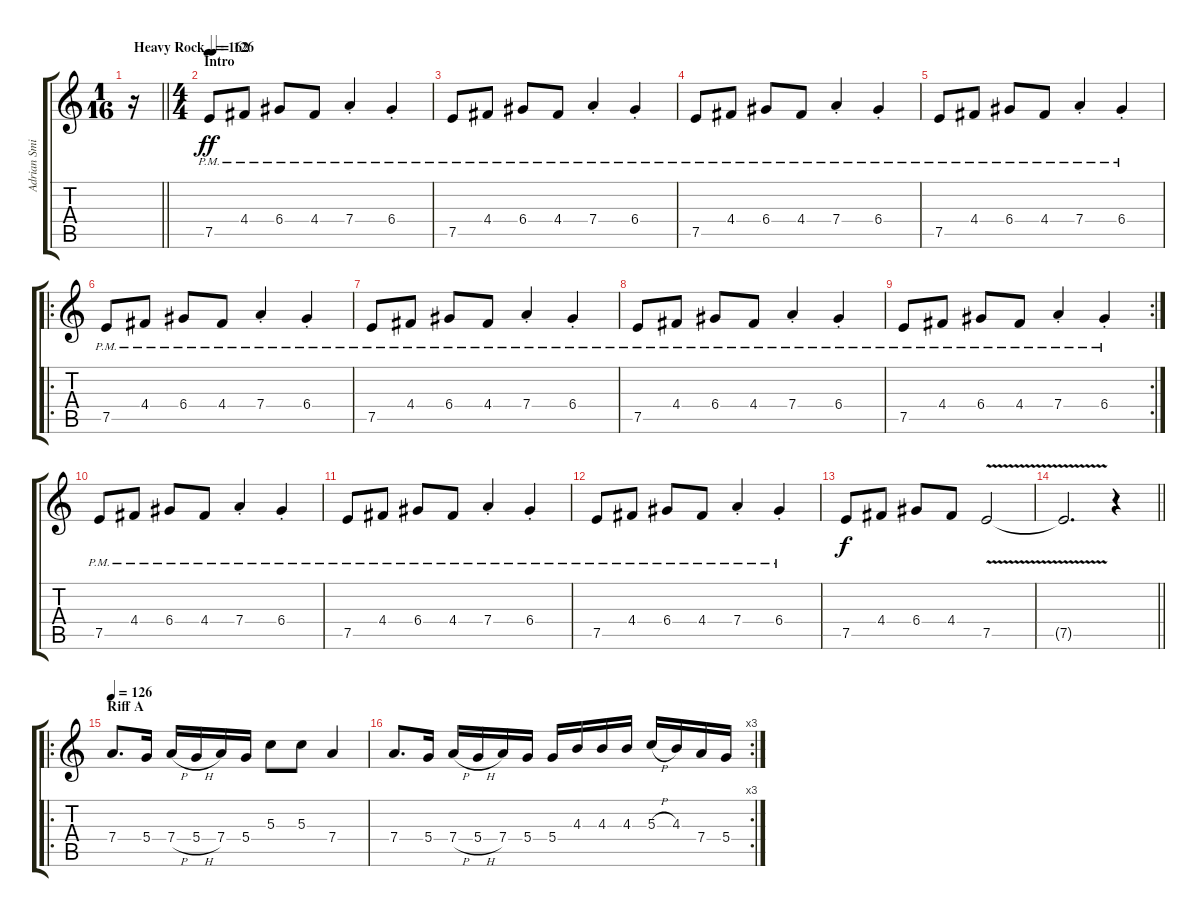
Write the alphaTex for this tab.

\track ("Adrian Smith" "Adrian Smi") {instrument overdrivenguitar}
\staff {score tabs}
\tuning (E4 B3 G3 D3 A2 E2) {hide}
\ts (1 16)
\tempo (126 "Heavy Rock")
\clef g2
\barLineRight lightlight
\ks c
r.16{dy ff instrument overdrivenguitar} |
\ts (4 4)
\section ("" "Intro")
\tempo 162
7.5{pm}.8 4.4{pm}.8 6.4{pm}.8 4.4{pm}.8 7.4{pm st}.4 6.4{pm st}.4 |
7.5{pm}.8 4.4{pm}.8 6.4{pm}.8 4.4{pm}.8 7.4{pm st}.4 6.4{pm st}.4 |
7.5{pm}.8 4.4{pm}.8 6.4{pm}.8 4.4{pm}.8 7.4{pm st}.4 6.4{pm st}.4 |
7.5{pm}.8 4.4{pm}.8 6.4{pm}.8 4.4{pm}.8 7.4{pm st}.4 6.4{pm st}.4 |
\ro
7.5{pm}.8 4.4{pm}.8 6.4{pm}.8 4.4{pm}.8 7.4{pm st}.4 6.4{pm st}.4 |
7.5{pm}.8 4.4{pm}.8 6.4{pm}.8 4.4{pm}.8 7.4{pm st}.4 6.4{pm st}.4 |
7.5{pm}.8 4.4{pm}.8 6.4{pm}.8 4.4{pm}.8 7.4{pm st}.4 6.4{pm st}.4 |
\rc 2
7.5{pm}.8 4.4{pm}.8 6.4{pm}.8 4.4{pm}.8 7.4{pm st}.4 6.4{pm st}.4 |
7.5{pm}.8 4.4{pm}.8 6.4{pm}.8 4.4{pm}.8 7.4{pm st}.4 6.4{pm st}.4 |
7.5{pm}.8 4.4{pm}.8 6.4{pm}.8 4.4{pm}.8 7.4{pm st}.4 6.4{pm st}.4 |
7.5{pm}.8 4.4{pm}.8 6.4{pm}.8 4.4{pm}.8 7.4{pm st}.4 6.4{pm st}.4 |
7.5.8{dy f} 4.4.8 6.4.8 4.4.8 7.5{v}.2 |
\barLineRight lightlight
7.5{t}.2{d} r.4 |
\ro
\section ("" "Riff A")
\tempo 126
7.4.8{d} 5.4.16 7.4{h}.16 5.4{h}.16 7.4.16 5.4.16 5.3.8 5.3.8 7.4.4 |
\rc 3
7.4.8{d} 5.4.16 7.4{h}.16 5.4{h}.16 7.4.16 5.4.16 5.4.16 4.3.16 4.3.16 4.3.16 5.3{h}.16 4.3.16 7.4.16 5.4.16
